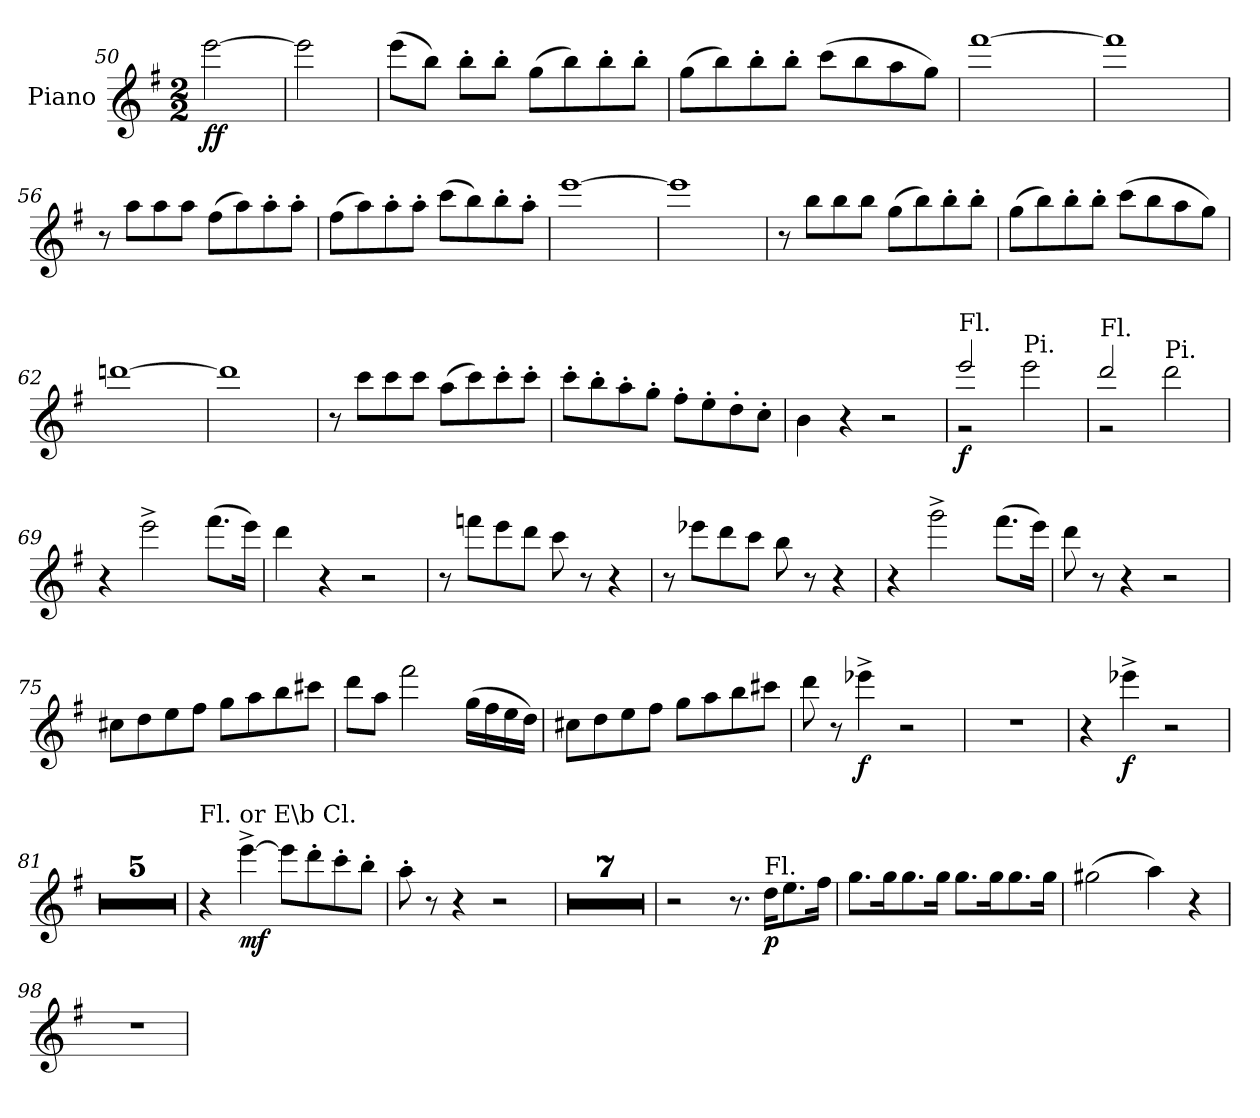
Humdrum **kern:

**kern	**dynam
*part1	*part1
*staff1	*staff1
*I"Piano	*
*I'Pno	*
*clefG2	*
*k[f#]	*
*G:	*
*M2/2	*
=50	=50
!	!LO:DY:b
[2eee\	ff
=51	=51
2eee\]	.
!!LO:LB:g=z
=52	=52
(>8eee\L	.
8bb\J)	.
8bb'\L	.
8bb'\J	.
(>8gg\L	.
8bb\)	.
8bb'\	.
8bb'\J	.
=53	=53
(>8gg\L	.
8bb\)	.
8bb'\	.
8bb'\J	.
(>8ccc\L	.
8bb\	.
8aa\	.
8gg\J)	.
=54	=54
[1fff#	.
=55	=55
1fff#]	.
=56	=56
8r	.
8aa\L	.
8aa\	.
8aa\J	.
(>8ff#\L	.
8aa\)	.
8aa'\	.
8aa'\J	.
=57	=57
(>8ff#\L	.
8aa\)	.
8aa'\	.
8aa'\J	.
(>8ccc\L	.
8bb\)	.
8bb'\	.
8aa'\J	.
!!LO:LB:g=z
=58	=58
[1eee	.
=59	=59
1eee]	.
=60	=60
8r	.
8bb\L	.
8bb\	.
8bb\J	.
(>8gg\L	.
8bb\)	.
8bb'\	.
8bb'\J	.
=61	=61
(>8gg\L	.
8bb\)	.
8bb'\	.
8bb'\J	.
(>8ccc\L	.
8bb\	.
8aa\	.
8gg\J)	.
=62	=62
[1dddn	.
=63	=63
1ddd]	.
=64	=64
8r	.
8ccc\L	.
8ccc\	.
8ccc\J	.
(>8aa\L	.
8ccc\)	.
8ccc'\	.
8ccc'\J	.
!!LO:LB:g=z
=65	=65
8ccc'\L	.
8bb'\	.
8aa'\	.
8gg'\J	.
8ff#'\L	.
8ee'\	.
8dd'\	.
8cc'\J	.
=66	=66
4b\	.
4r	.
2r	.
=67	=67
*^	*
!LO:TX:a:t=Fl.	!	!
!	!	!LO:DY:b
2eee/	2r	f
!LO:TX:a:t=Pi.	!	!
2ryy	2eee\	.
=68	=68	=68
!LO:TX:a:t=Fl.	!	!
2ddd/	2r	.
!LO:TX:a:t=Pi.	!	!
2ryy	2ddd\	.
*v	*v	*
=69	=69
4r	.
2eee^\	.
(>8.fff#\L	.
16eee\Jk)	.
=70	=70
4ddd\	.
4r	.
2r	.
=71	=71
8r	.
8fffn\L	.
8eee\	.
8ddd\J	.
8ccc\	.
8r	.
4r	.
=72	=72
8r	.
8eee-X\L	.
8ddd\	.
8ccc\J	.
8bb\	.
8r	.
4r	.
!!LO:PB:g=z
=73	=73
4r	.
2ggg^\	.
(>8.fff#\L	.
16eee\Jk)	.
=74	=74
8ddd\	.
8r	.
4r	.
2r	.
=75	=75
8cc#X\L	.
8dd\	.
8ee\	.
8ff#\J	.
8gg\L	.
8aa\	.
8bb\	.
8ccc#X\J	.
=76	=76
8ddd\L	.
8aa\J	.
2fff#\	.
(>16gg\LL	.
16ff#\	.
16ee\	.
16dd\JJ)	.
=77	=77
8cc#X\L	.
8dd\	.
8ee\	.
8ff#\J	.
8gg\L	.
8aa\	.
8bb\	.
8ccc#X\J	.
=78	=78
8ddd\	.
8r	.
!	!LO:DY:b
4eee-X^\	f
2r	.
=79	=79
1r	.
!!LO:LB:g=z
=80	=80
4r	.
!	!LO:DY:b
4eee-X^\	f
2r	.
=81	=81
1r	.
=82	=82
1r	.
=83	=83
1r	.
=84	=84
1r	.
=85	=85
1r	.
=86	=86
!LO:TX:a:t=Fl. or E\b Cl.	!
4r	.
!	!LO:DY:b
[4eee^\	mf
8eee\L]	.
8ddd'\	.
8ccc'\	.
8bb'\J	.
=87	=87
8aa'\	.
8r	.
4r	.
2r	.
=88	=88
1r	.
=89	=89
1r	.
=90	=90
1r	.
=91	=91
1r	.
=92	=92
1r	.
=93	=93
1r	.
!!LO:LB:g=z
=94	=94
1r	.
=95	=95
2r	.
8.r	.
!LO:TX:a:t=Fl.	!
!	!LO:DY:b
16dd\KL	p
8.ee\	.
16ff#\Jk	.
=96	=96
8.gg\L	.
16gg\K	.
8.gg\	.
16gg\Jk	.
8.gg\L	.
16gg\K	.
8.gg\	.
16gg\Jk	.
=97	=97
(>2gg#X\	.
4aa\)	.
4r	.
=98	=98
1r	.
=	=
*-	*-
